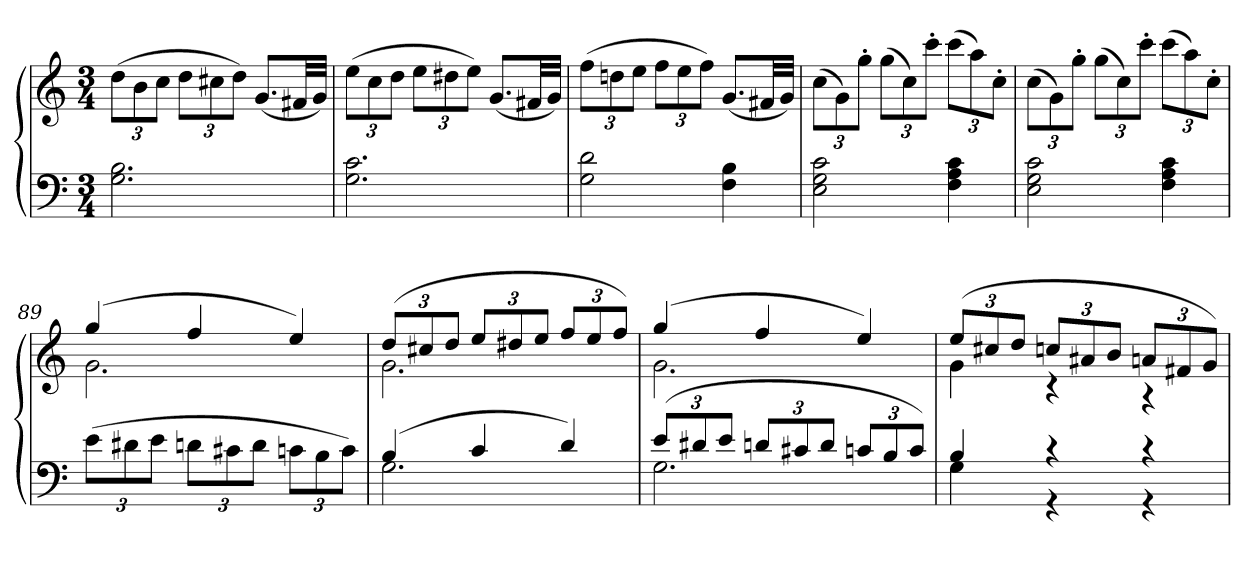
**kern	**kern
*part1	*part1
*staff2	*staff1
*clefF4	*clefG2
*k[]	*k[]
*M3/4	*M3/4
=	=
2.G 2.B	(12ddL
.	12b
.	12ccJ
.	12ddL
.	12cc#X
.	12ddJ)
.	(8.gL
.	32f#XLL
.	32gJJJ)
=85	=85
2.G 2.c	(12eeL
.	12cc
.	12ddJ
.	12eeL
.	12dd#X
.	12eeJ)
.	(8.gL
.	32f#XLL
.	32gJJJ)
=86	=86
2G 2d	(12ffL
.	12ddn
.	12eeJ
.	12ffL
.	12ee
.	12ffJ)
4F 4B	(8.gL
.	32f#XLL
.	32gJJJ)
=87	=87
2E 2G 2c	(12ccL
.	12g)
.	12gg'J
.	(12ggL
.	12cc)
.	12ccc'J
4F 4A 4c	(12cccL
.	12aa)
.	12cc'J
=88	=88
2E 2G 2c	(12ccL
.	12g)
.	12gg'J
.	(12ggL
.	12cc)
.	12ccc'J
4F 4A 4c	(12cccL
.	12aa)
.	12cc'J
=89	=89
*	*^
(12eL	(4gg	2.g
12d#X	.	.
12eJ	.	.
12dnL	4ff	.
12c#X	.	.
12dJ	.	.
12cnL	4ee)	.
12B	.	.
12cJ)	.	.
=90	=90	=90
*^	*	*
(4B	2.G	(12ddL	2.g
.	.	12cc#X	.
.	.	12ddJ	.
4c	.	12eeL	.
.	.	12dd#X	.
.	.	12eeJ	.
4d)	.	12ffL	.
.	.	12ee	.
.	.	12ffJ)	.
=91	=91	=91	=91
(12eL	2.G	(4gg	2.g
12d#X	.	.	.
12eJ	.	.	.
12dnL	.	4ff	.
12c#X	.	.	.
12dJ	.	.	.
12cnL	.	4ee)	.
12B	.	.	.
12cJ)	.	.	.
=92	=92	=92	=92
4B	4G	(12eeL	4g
.	.	12cc#X	.
.	.	12ddJ	.
4r	4r	12ccnL	4r
.	.	12a#X	.
.	.	12bJ	.
4r	4r	12anL	4r
.	.	12f#X	.
.	.	12gJ)	.
*v	*v	*	*
*	*v	*v
=	=
*-	*-
